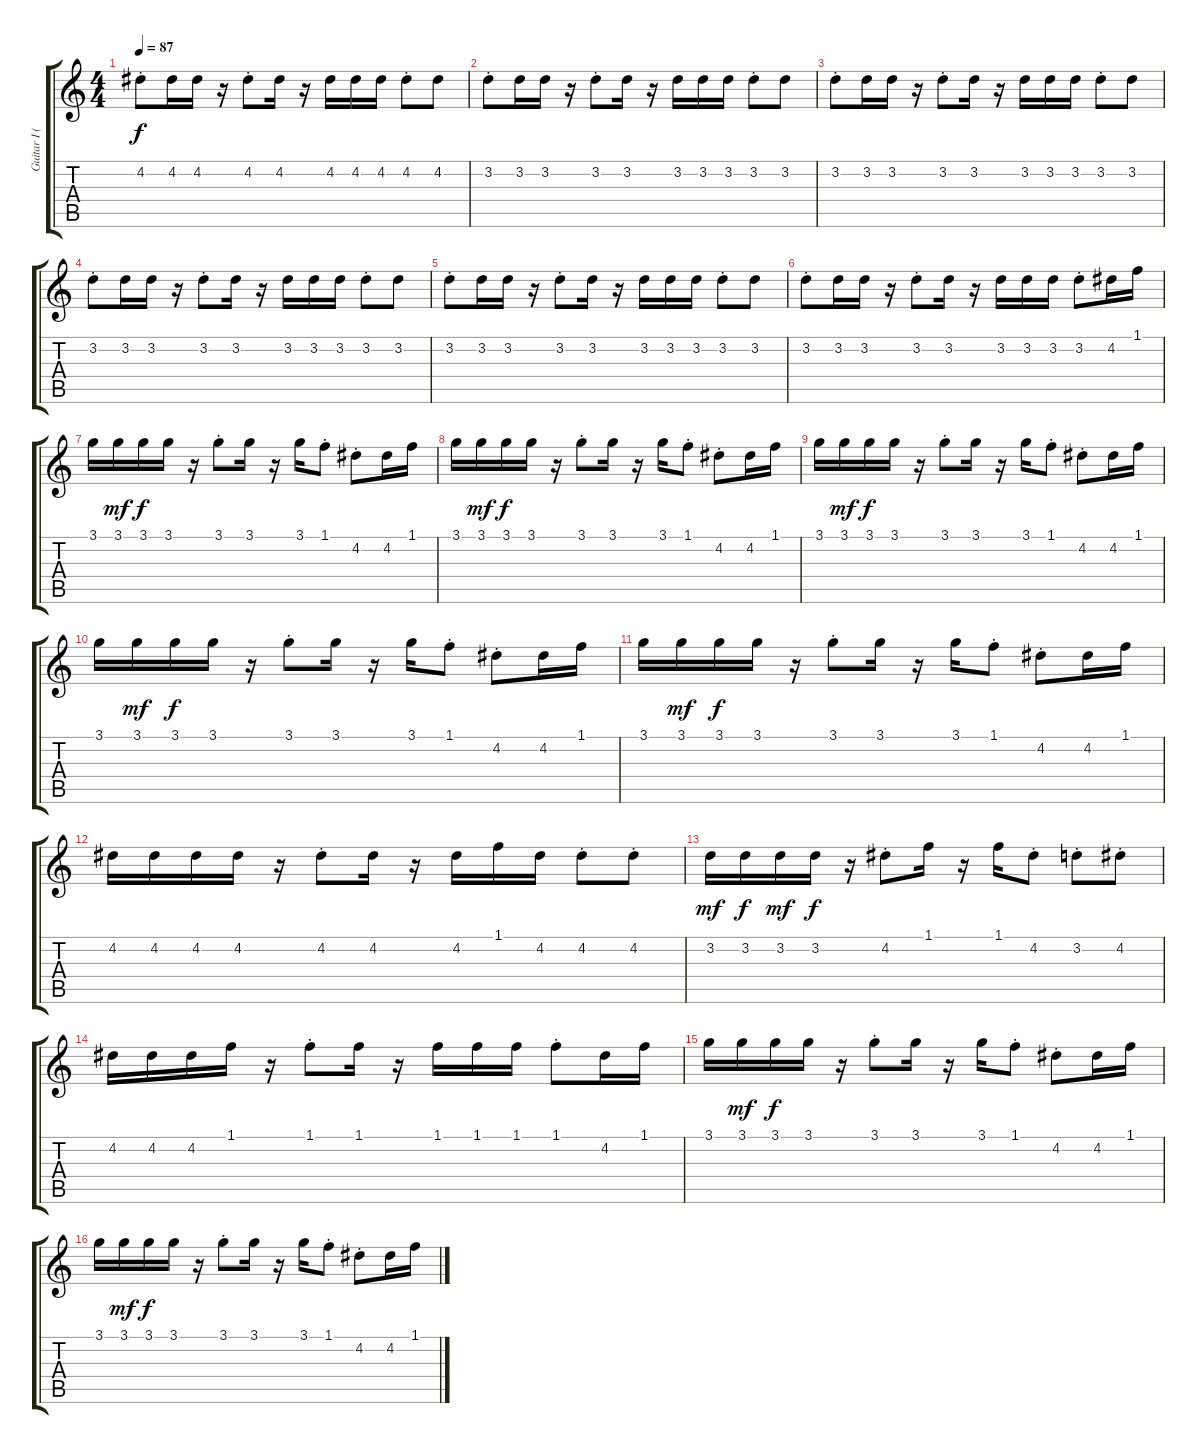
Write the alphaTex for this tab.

\track ("Guitar I (Rutherford)" "Guitar I (") {instrument electricguitarmuted}
\staff {score tabs}
\tuning (E4 B3 G3 D3 A2 E2) {hide}
\ts (4 4)
\tempo 87
\clef g2
\ks c
4.2{st}.8{dy f} 4.2.16 4.2.16 r.16 4.2{st}.8 4.2.16 r.16 4.2.16 4.2.16 4.2.16 4.2{st}.8 4.2.8 |
3.2{st}.8 3.2.16 3.2.16 r.16 3.2{st}.8 3.2.16 r.16 3.2.16 3.2.16 3.2.16 3.2{st}.8 3.2.8 |
3.2{st}.8 3.2.16 3.2.16 r.16 3.2{st}.8 3.2.16 r.16 3.2.16 3.2.16 3.2.16 3.2{st}.8 3.2.8 |
3.2{st}.8 3.2.16 3.2.16 r.16 3.2{st}.8 3.2.16 r.16 3.2.16 3.2.16 3.2.16 3.2{st}.8 3.2.8 |
3.2{st}.8 3.2.16 3.2.16 r.16 3.2{st}.8 3.2.16 r.16 3.2.16 3.2.16 3.2.16 3.2{st}.8 3.2.8 |
3.2{st}.8 3.2.16 3.2.16 r.16 3.2{st}.8 3.2.16 r.16 3.2.16 3.2.16 3.2.16 3.2{st}.8 4.2.16 1.1.16 |
3.1.16 3.1.16{dy mf} 3.1.16{dy f} 3.1.16 r.16 3.1{st}.8 3.1.16 r.16 3.1.16 1.1{st}.8 4.2{st}.8 4.2.16 1.1.16 |
3.1.16 3.1.16{dy mf} 3.1.16{dy f} 3.1.16 r.16 3.1{st}.8 3.1.16 r.16 3.1.16 1.1{st}.8 4.2{st}.8 4.2.16 1.1.16 |
3.1.16 3.1.16{dy mf} 3.1.16{dy f} 3.1.16 r.16 3.1{st}.8 3.1.16 r.16 3.1.16 1.1{st}.8 4.2{st}.8 4.2.16 1.1.16 |
3.1.16 3.1.16{dy mf} 3.1.16{dy f} 3.1.16 r.16 3.1{st}.8 3.1.16 r.16 3.1.16 1.1{st}.8 4.2{st}.8 4.2.16 1.1.16 |
3.1.16 3.1.16{dy mf} 3.1.16{dy f} 3.1.16 r.16 3.1{st}.8 3.1.16 r.16 3.1.16 1.1{st}.8 4.2{st}.8 4.2.16 1.1.16 |
4.2.16 4.2.16 4.2.16 4.2.16 r.16 4.2{st}.8 4.2.16 r.16 4.2.16 1.1.16 4.2.16 4.2{st}.8 4.2{st}.8 |
3.2.16{dy mf} 3.2.16{dy f} 3.2.16{dy mf} 3.2.16{dy f} r.16 4.2{st}.8 1.1.16 r.16 1.1.16 4.2{st}.8 3.2{st}.8 4.2{st}.8 |
4.2.16 4.2.16 4.2.16 1.1.16 r.16 1.1{st}.8 1.1.16 r.16 1.1.16 1.1.16 1.1.16 1.1{st}.8 4.2.16 1.1.16 |
3.1.16 3.1.16{dy mf} 3.1.16{dy f} 3.1.16 r.16 3.1{st}.8 3.1.16 r.16 3.1.16 1.1{st}.8 4.2{st}.8 4.2.16 1.1.16 |
3.1.16 3.1.16{dy mf} 3.1.16{dy f} 3.1.16 r.16 3.1{st}.8 3.1.16 r.16 3.1.16 1.1{st}.8 4.2{st}.8 4.2.16 1.1.16
